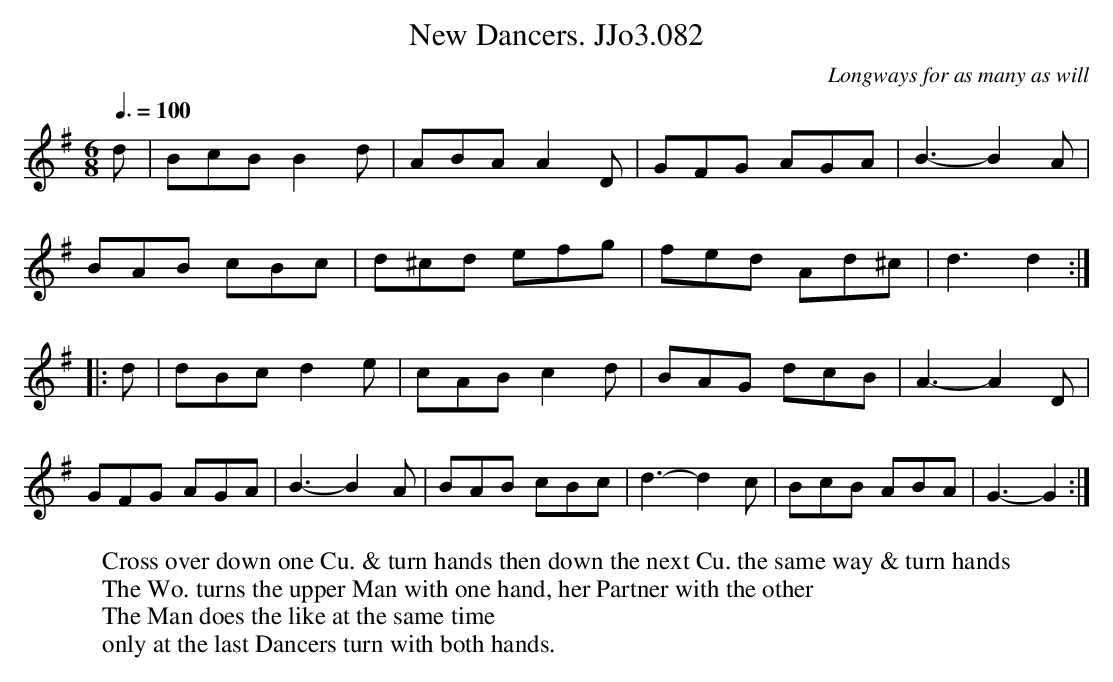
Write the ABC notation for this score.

X:1
T:New Dancers. JJo3.082
C:Longways for as many as will
M:6/8
L:1/8
Q:3/8=100
K:G
d | BcB B2d | ABA A2 D | GFG AGA | B3-B2 A |
BAB cBc | d^cd efg | fed Ad^c | d3 d2 :|
|: d | dBc d2 e | cAB c2 d | BAG dcB | A3-A2 D |
GFG AGA | B3-B2 A | BAB cBc | d3-d2 c | BcB ABA | G3-G2 :|
W:Cross over down one Cu. & turn hands then down the next Cu. the same way & turn hands
W:The Wo. turns the upper Man with one hand, her Partner with the other
W:The Man does the like at the same time
W:only at the last Dancers turn with both hands.
